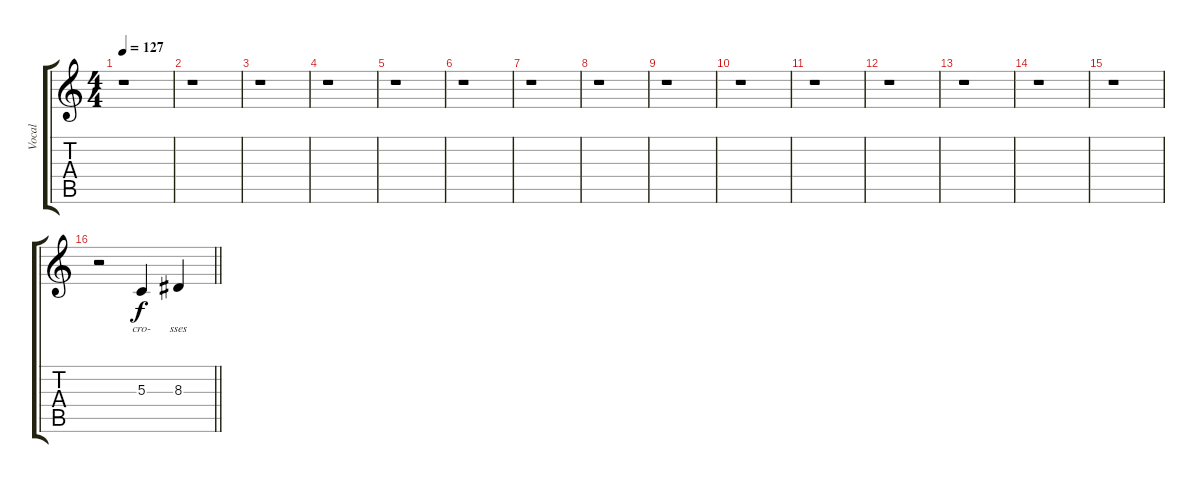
\track ("Vocal" "Vocal") {instrument lead2sawtooth}
\staff {score tabs}
\tuning (E4 B3 G3 D3 A2 E2) {hide}
\ts (4 4)
\tempo 127
\clef g2
\ks c
r.1{dy f} |
r.1 |
r.1 |
r.1 |
r.1 |
r.1 |
r.1 |
r.1 |
r.1 |
r.1 |
r.1 |
r.1 |
r.1 |
r.1 |
r.1 |
\barLineRight lightlight
r.2 5.3.4{lyrics (0 "cro-") lyrics (1 "") lyrics (2 "") lyrics (3 "") lyrics (4 "")} 8.3.4{lyrics (0 "sses") lyrics (1 "") lyrics (2 "") lyrics (3 "") lyrics (4 "")}
